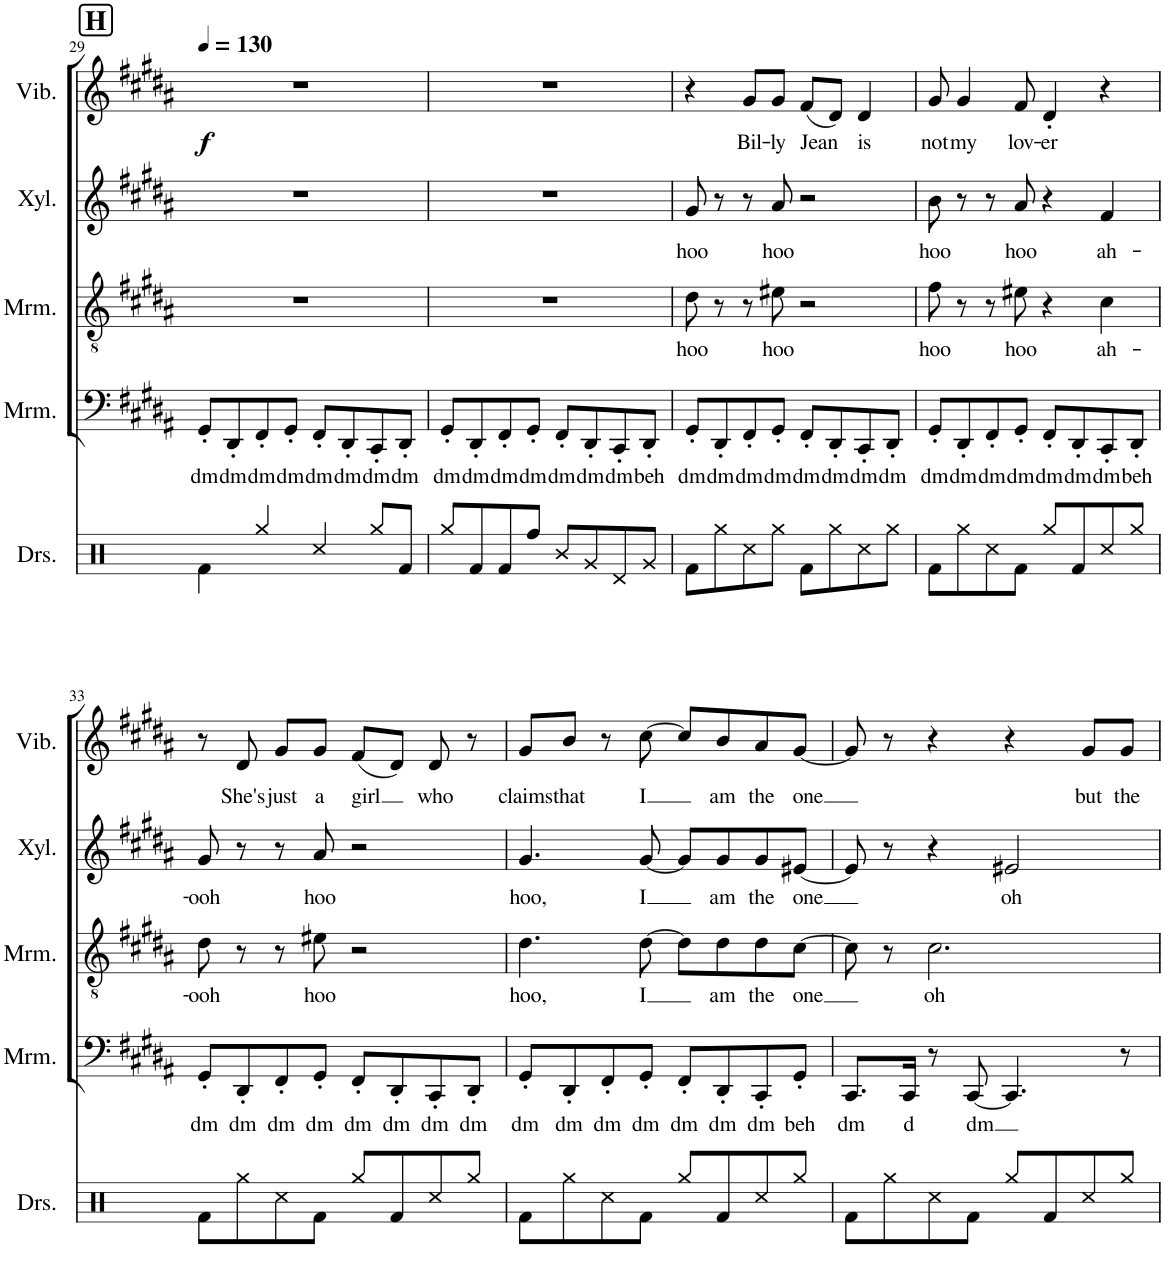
**kern	**text	**kern	**text	**kern	**text	**kern	**text	**dynam
*part4	*part4	*part3	*part3	*part2	*part2	*part1	*part1	*part1
*staff4	*staff4	*staff3	*staff3	*staff2	*staff2	*staff1	*staff1	*staff1
*I"Marimba	*	*I"Marimba	*	*I"Xylophone	*	*I"Vibraphone	*	*
*I'Mrm.	*	*I'Mrm.	*	*I'Xyl.	*	*I'Vib.	*	*
!!LO:PB:g=z
*clefF4	*	*clefGv2	*	*clefG2	*	*clefG2	*	*
*	*	*	*	*Trd-7c-12	*	*	*	*
*k[f#c#g#d#a#]	*	*k[f#c#g#d#a#]	*	*k[f#c#g#d#a#]	*	*k[f#c#g#d#a#]	*	*
*M4/4	*	*M4/4	*	*M4/4	*	*M4/4	*	*
=29	=29	=29	=29	=29	=29	=29	=29	=29
!	!LO:LY:b	!	!	!	!	!	!	!LO:DY:b
8GG#'/L	dm	1r	.	1r	.	1r	.	f
!	!LO:LY:b	!	!	!	!	!	!	!
8DD#'/	dm	.	.	.	.	.	.	.
!	!LO:LY:b	!	!	!	!	!	!	!
8FF#'/	dm	.	.	.	.	.	.	.
!	!LO:LY:b	!	!	!	!	!	!	!
8GG#'/J	dm	.	.	.	.	.	.	.
!	!LO:LY:b	!	!	!	!	!	!	!
8FF#'/L	dm	.	.	.	.	.	.	.
!	!LO:LY:b	!	!	!	!	!	!	!
8DD#'/	dm	.	.	.	.	.	.	.
!	!LO:LY:b	!	!	!	!	!	!	!
8CC#'/	dm	.	.	.	.	.	.	.
!	!LO:LY:b	!	!	!	!	!	!	!
8DD#'/J	dm	.	.	.	.	.	.	.
=30	=30	=30	=30	=30	=30	=30	=30	=30
!	!LO:LY:b	!	!	!	!	!	!	!
8GG#'/L	dm	1r	.	1r	.	1r	.	.
!	!LO:LY:b	!	!	!	!	!	!	!
8DD#'/	dm	.	.	.	.	.	.	.
!	!LO:LY:b	!	!	!	!	!	!	!
8FF#'/	dm	.	.	.	.	.	.	.
!	!LO:LY:b	!	!	!	!	!	!	!
8GG#'/J	dm	.	.	.	.	.	.	.
!	!LO:LY:b	!	!	!	!	!	!	!
8FF#'/L	dm	.	.	.	.	.	.	.
!	!LO:LY:b	!	!	!	!	!	!	!
8DD#'/	dm	.	.	.	.	.	.	.
!	!LO:LY:b	!	!	!	!	!	!	!
8CC#'/	dm	.	.	.	.	.	.	.
!	!LO:LY:b	!	!	!	!	!	!	!
8DD#'/J	beh	.	.	.	.	.	.	.
=31	=31	=31	=31	=31	=31	=31	=31	=31
!	!LO:LY:b	!	!LO:LY:b	!	!LO:LY:b	!	!	!
8GG#'/L	dm	8d#\	hoo	8g#/	hoo	4r	.	.
!	!LO:LY:b	!	!	!	!	!	!	!
8DD#'/	dm	8r	.	8r	.	.	.	.
!	!LO:LY:b	!	!	!	!	!	!LO:LY:b	!
8FF#'/	dm	8r	.	8r	.	8g#/L	Bil-	.
!	!LO:LY:b	!	!LO:LY:b	!	!LO:LY:b	!	!LO:LY:b	!
8GG#'/J	dm	8e#X\	hoo	8a#/	hoo	8g#/J	-ly	.
!	!LO:LY:b	!	!	!	!	!	!LO:LY:b	!
8FF#'/L	dm	2r	.	2r	.	(8f#/L	Jean	.
!	!LO:LY:b	!	!	!	!	!	!	!
8DD#'/	dm	.	.	.	.	8d#/J)	.	.
!	!LO:LY:b	!	!	!	!	!	!LO:LY:b	!
8CC#'/	dm	.	.	.	.	4d#/	is	.
!	!LO:LY:b	!	!	!	!	!	!	!
8DD#'/J	dm	.	.	.	.	.	.	.
=32	=32	=32	=32	=32	=32	=32	=32	=32
!	!LO:LY:b	!	!LO:LY:b	!	!LO:LY:b	!	!LO:LY:b	!
8GG#'/L	dm	8f#\	hoo	8b\	hoo	8g#/	not	.
!	!LO:LY:b	!	!	!	!	!	!LO:LY:b	!
8DD#'/	dm	8r	.	8r	.	4g#/	my	.
!	!LO:LY:b	!	!	!	!	!	!	!
8FF#'/	dm	8r	.	8r	.	.	.	.
!	!LO:LY:b	!	!LO:LY:b	!	!LO:LY:b	!	!LO:LY:b	!
8GG#'/J	dm	8e#X\	hoo	8a#/	hoo	8f#/	lov-	.
!	!LO:LY:b	!	!	!	!	!	!LO:LY:b	!
8FF#'/L	dm	4r	.	4r	.	4d#'/	-er	.
!	!LO:LY:b	!	!	!	!	!	!	!
8DD#'/	dm	.	.	.	.	.	.	.
!	!LO:LY:b	!	!LO:LY:b	!	!LO:LY:b	!	!	!
8CC#'/	dm	4c#\	ah-	4f#/	ah-	4r	.	.
!	!LO:LY:b	!	!	!	!	!	!	!
8DD#'/J	beh	.	.	.	.	.	.	.
!!LO:LB:g=z
=33	=33	=33	=33	=33	=33	=33	=33	=33
!	!LO:LY:b	!	!LO:LY:b	!	!LO:LY:b	!	!	!
8GG#'/L	dm	8d#\	-ooh	8g#/	-ooh	8r	.	.
!	!LO:LY:b	!	!	!	!	!	!LO:LY:b	!
8DD#'/	dm	8r	.	8r	.	8d#/	She's	.
!	!LO:LY:b	!	!	!	!	!	!LO:LY:b	!
8FF#'/	dm	8r	.	8r	.	8g#/L	just	.
!	!LO:LY:b	!	!LO:LY:b	!	!LO:LY:b	!	!LO:LY:b	!
8GG#'/J	dm	8e#X\	hoo	8a#/	hoo	8g#/J	a	.
!	!LO:LY:b	!	!	!	!	!	!LO:LY:b	!
8FF#'/L	dm	2r	.	2r	.	(8f#/L	girl	.
!	!LO:LY:b	!	!	!	!	!	!	!
8DD#'/	dm	.	.	.	.	8d#/J)	.	.
!	!LO:LY:b	!	!	!	!	!	!LO:LY:b	!
8CC#'/	dm	.	.	.	.	8d#/	who	.
!	!LO:LY:b	!	!	!	!	!	!	!
8DD#'/J	dm	.	.	.	.	8r	.	.
=34	=34	=34	=34	=34	=34	=34	=34	=34
!	!LO:LY:b	!	!LO:LY:b	!	!LO:LY:b	!	!LO:LY:b	!
8GG#'/L	dm	4.d#\	hoo,	4.g#/	hoo,	8g#/L	claims	.
!	!LO:LY:b	!	!	!	!	!	!LO:LY:b	!
8DD#'/	dm	.	.	.	.	8b/J	that	.
!	!LO:LY:b	!	!	!	!	!	!	!
8FF#'/	dm	.	.	.	.	8r	.	.
!	!LO:LY:b	!	!LO:LY:b	!	!LO:LY:b	!	!LO:LY:b	!
8GG#'/J	dm	[8d#\	I	[8g#/	I	[8cc#\	I	.
!	!LO:LY:b	!	!	!	!	!	!	!
8FF#'/L	dm	8d#\L]	.	8g#/L]	.	8cc#/L]	.	.
!	!LO:LY:b	!	!LO:LY:b	!	!LO:LY:b	!	!LO:LY:b	!
8DD#'/	dm	8d#\	am	8g#/	am	8b/	am	.
!	!LO:LY:b	!	!LO:LY:b	!	!LO:LY:b	!	!LO:LY:b	!
8CC#'/	dm	8d#\	the	8g#/	the	8a#/	the	.
!	!LO:LY:b	!	!LO:LY:b	!	!LO:LY:b	!	!LO:LY:b	!
8GG#'/J	beh	[8c#\J	one	[8e#X/J	one	[8g#/J	one	.
=35	=35	=35	=35	=35	=35	=35	=35	=35
!	!LO:LY:b	!	!	!	!	!	!	!
8.CC#/L	dm	8c#\]	.	8e#/]	.	8g#/]	.	.
.	.	8r	.	8r	.	8r	.	.
!	!LO:LY:b	!	!	!	!	!	!	!
16CC#/Jk	d	.	.	.	.	.	.	.
!	!	!	!LO:LY:b	!	!	!	!	!
8r	.	2.c#\	oh	4r	.	4r	.	.
!	!LO:LY:b	!	!	!	!	!	!	!
[8CC#/	dm	.	.	.	.	.	.	.
!	!	!	!	!	!LO:LY:b	!	!	!
4.CC#/]	.	.	.	2e#X/	oh	4r	.	.
!	!	!	!	!	!	!	!LO:LY:b	!
.	.	.	.	.	.	8g#/L	but	.
!	!	!	!	!	!	!	!LO:LY:b	!
8r	.	.	.	.	.	8g#/J	the	.
=	=	=	=	=	=	=	=	=
*-	*-	*-	*-	*-	*-	*-	*-	*-
